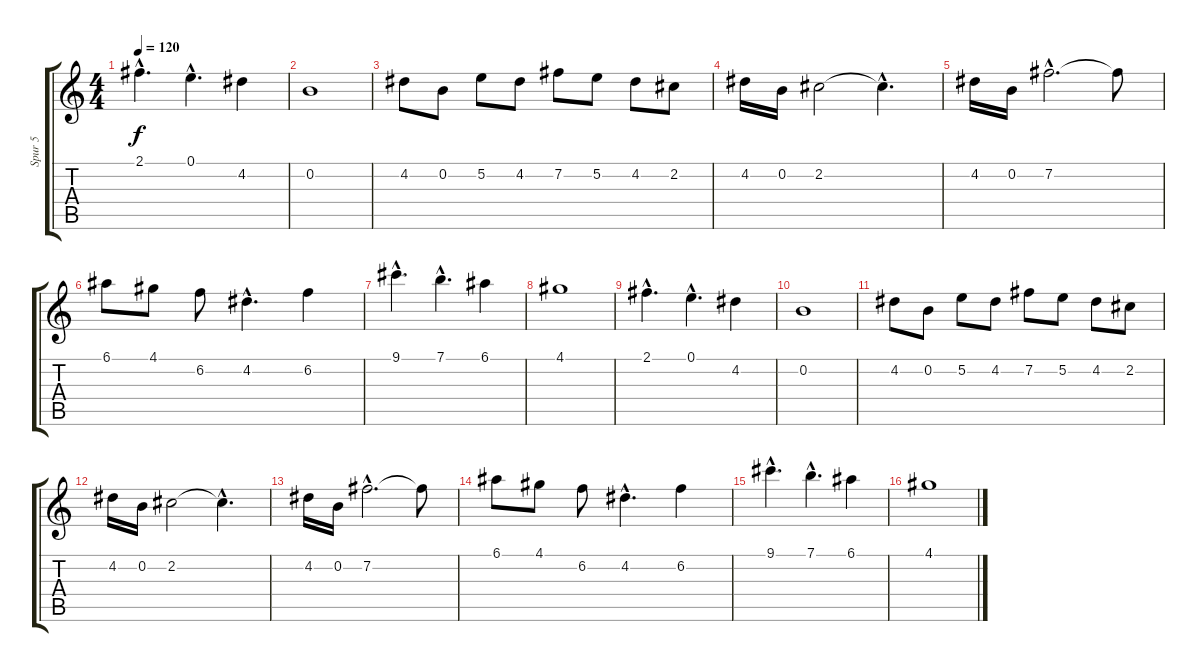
\track ("Spur 5" "Spur 5") {instrument distortionguitar}
\staff {score tabs}
\tuning (E4 B3 G3 D3 A2 E2) {hide}
\ts (4 4)
\tempo 120
\clef g2
\ks c
2.1{hac}.4{d dy f} 0.1{hac}.4{d} 4.2.4 |
0.2.1 |
4.2.8 0.2.8 5.2.8 4.2.8 7.2.8 5.2.8 4.2.8 2.2.8 |
4.2.16 0.2.16 2.2.2 2.2{hac t}.4{d} |
4.2.16 0.2.16 7.2{hac}.2{d} 7.2{t}.8 |
6.1.8 4.1.8 6.2.8 4.2{hac}.4{d} 6.2.4 |
9.1{hac}.4{d} 7.1{hac}.4{d} 6.1.4 |
4.1.1 |
2.1{hac}.4{d} 0.1{hac}.4{d} 4.2.4 |
0.2.1 |
4.2.8 0.2.8 5.2.8 4.2.8 7.2.8 5.2.8 4.2.8 2.2.8 |
4.2.16 0.2.16 2.2.2 2.2{hac t}.4{d} |
4.2.16 0.2.16 7.2{hac}.2{d} 7.2{t}.8 |
6.1.8 4.1.8 6.2.8 4.2{hac}.4{d} 6.2.4 |
9.1{hac}.4{d} 7.1{hac}.4{d} 6.1.4 |
4.1.1
